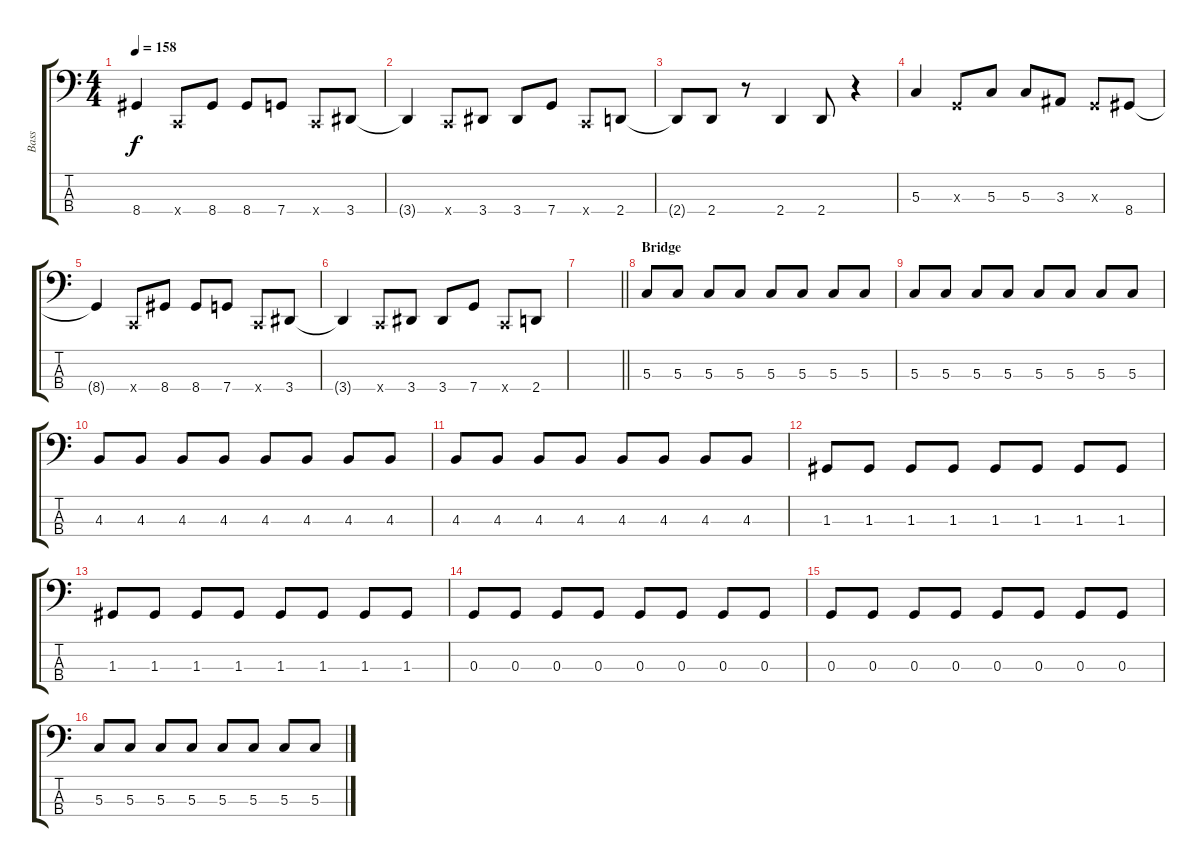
\track ("Bass" "Bass") {instrument electricbasspick}
\staff {score tabs}
\tuning (F2 C2 G1 C1) {hide}
\ts (4 4)
\tempo 158
\clef f4
\ks c
8.4{t}.4{dy f} 0.4{x}.8 8.4.8 8.4.8 7.4.8 0.4{x}.8 3.4.8 |
3.4{t}.4 0.4{x}.8 3.4.8 3.4.8 7.4.8 0.4{x}.8 2.4.8 |
2.4{t}.8 2.4.8 r.8 2.4.4 2.4.8 r.4 |
5.3.4 0.3{x}.8 5.3.8 5.3.8 3.3.8 0.3{x}.8 8.4.8 |
8.4{t}.4 0.4{x}.8 8.4.8 8.4.8 7.4.8 0.4{x}.8 3.4.8 |
3.4{t}.4 0.4{x}.8 3.4.8 3.4.8 7.4.8 0.4{x}.8 2.4.8 |
\barLineRight lightlight
|
\section ("" "Bridge")
5.3.8 5.3.8 5.3.8 5.3.8 5.3.8 5.3.8 5.3.8 5.3.8 |
5.3.8 5.3.8 5.3.8 5.3.8 5.3.8 5.3.8 5.3.8 5.3.8 |
4.3.8 4.3.8 4.3.8 4.3.8 4.3.8 4.3.8 4.3.8 4.3.8 |
4.3.8 4.3.8 4.3.8 4.3.8 4.3.8 4.3.8 4.3.8 4.3.8 |
1.3.8 1.3.8 1.3.8 1.3.8 1.3.8 1.3.8 1.3.8 1.3.8 |
1.3.8 1.3.8 1.3.8 1.3.8 1.3.8 1.3.8 1.3.8 1.3.8 |
0.3.8 0.3.8 0.3.8 0.3.8 0.3.8 0.3.8 0.3.8 0.3.8 |
0.3.8 0.3.8 0.3.8 0.3.8 0.3.8 0.3.8 0.3.8 0.3.8 |
5.3.8 5.3.8 5.3.8 5.3.8 5.3.8 5.3.8 5.3.8 5.3.8
